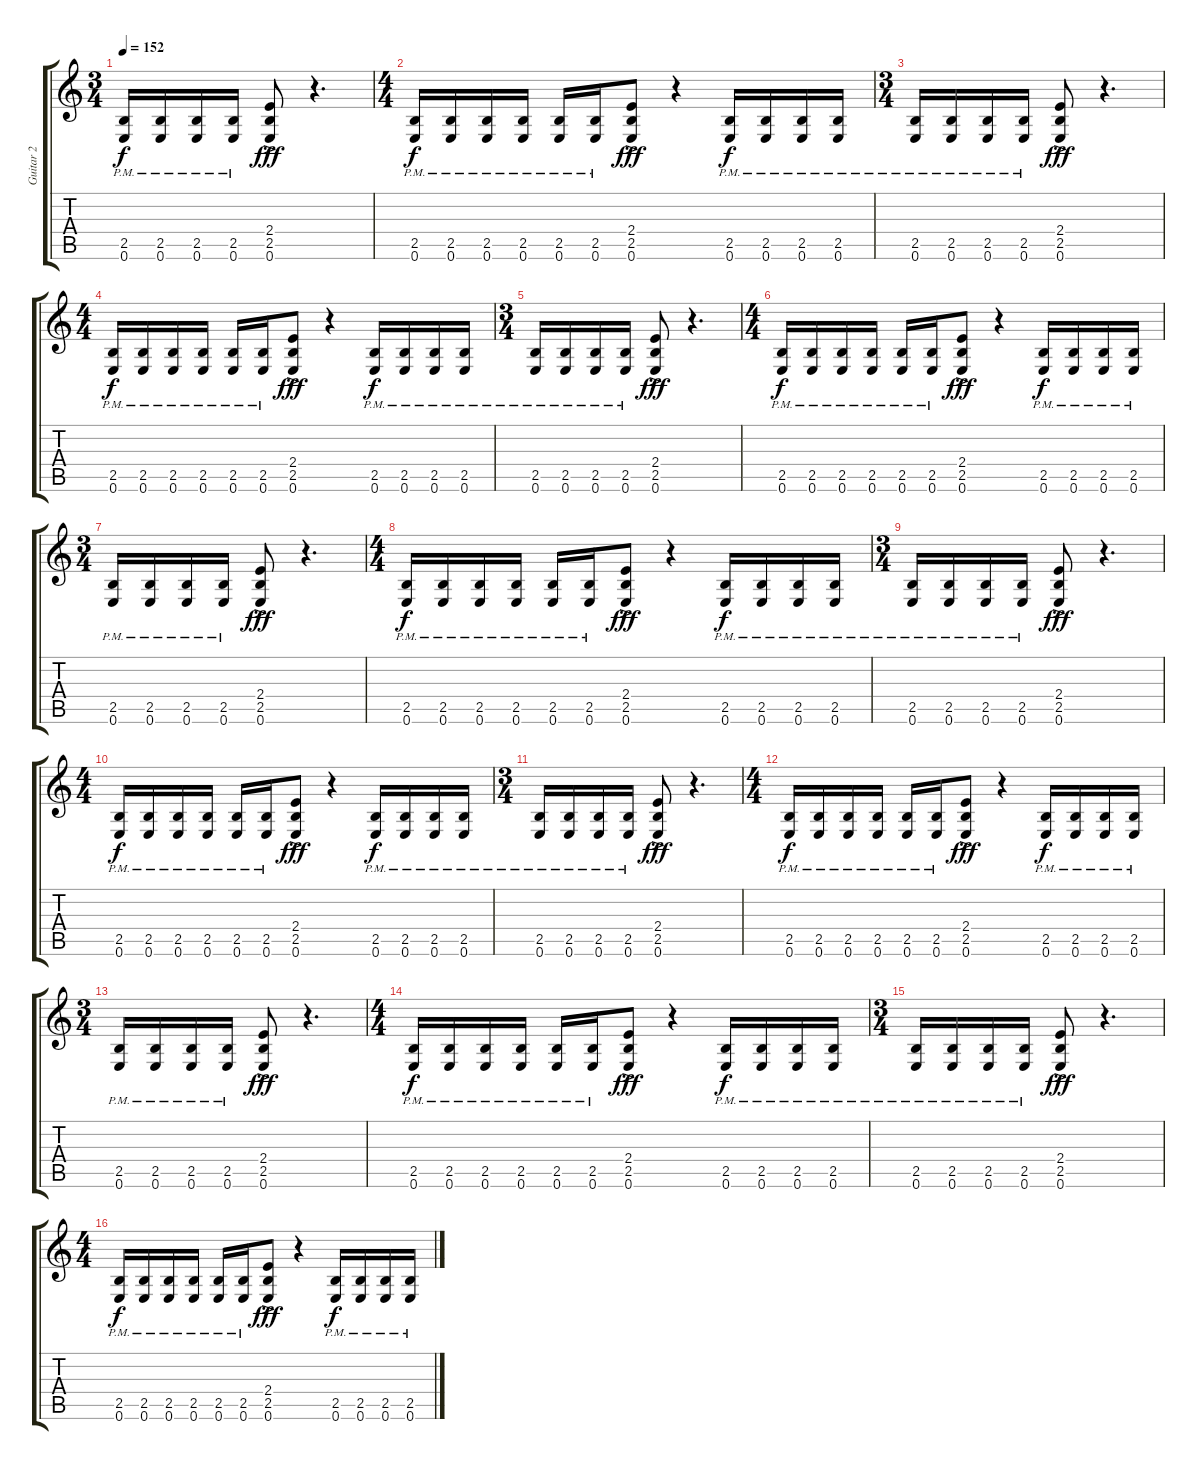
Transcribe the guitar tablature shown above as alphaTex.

\track ("Guitar 2" "Guitar 2") {instrument distortionguitar}
\staff {score tabs}
\tuning (E4 B3 G3 D3 A2 E2) {hide}
\ts (3 4)
\tempo 152
\clef g2
\ks c
(2.5{pm} 0.6{pm}).16{dy f} (2.5{pm} 0.6{pm}).16 (2.5{pm} 0.6{pm}).16 (2.5{pm} 0.6{pm}).16 (2.4{ac} 2.5{ac} 0.6{ac}).8{dy fff} r.4{d} |
\ts (4 4)
(2.5{pm} 0.6{pm}).16{dy f} (2.5{pm} 0.6{pm}).16 (2.5{pm} 0.6{pm}).16 (2.5{pm} 0.6{pm}).16 (2.5{pm} 0.6{pm}).16 (2.5{pm} 0.6{pm}).16 (2.4{ac} 2.5{ac} 0.6{ac}).8{dy fff} r.4 (2.5{pm} 0.6{pm}).16{dy f} (2.5{pm} 0.6{pm}).16 (2.5{pm} 0.6{pm}).16 (2.5{pm} 0.6{pm}).16 |
\ts (3 4)
(2.5{pm} 0.6{pm}).16 (2.5{pm} 0.6{pm}).16 (2.5{pm} 0.6{pm}).16 (2.5{pm} 0.6{pm}).16 (2.4{ac} 2.5{ac} 0.6{ac}).8{dy fff} r.4{d} |
\ts (4 4)
(2.5{pm} 0.6{pm}).16{dy f} (2.5{pm} 0.6{pm}).16 (2.5{pm} 0.6{pm}).16 (2.5{pm} 0.6{pm}).16 (2.5{pm} 0.6{pm}).16 (2.5{pm} 0.6{pm}).16 (2.4{ac} 2.5{ac} 0.6{ac}).8{dy fff} r.4 (2.5{pm} 0.6{pm}).16{dy f} (2.5{pm} 0.6{pm}).16 (2.5{pm} 0.6{pm}).16 (2.5{pm} 0.6{pm}).16 |
\ts (3 4)
(2.5{pm} 0.6{pm}).16 (2.5{pm} 0.6{pm}).16 (2.5{pm} 0.6{pm}).16 (2.5{pm} 0.6{pm}).16 (2.4{ac} 2.5{ac} 0.6{ac}).8{dy fff} r.4{d} |
\ts (4 4)
(2.5{pm} 0.6{pm}).16{dy f} (2.5{pm} 0.6{pm}).16 (2.5{pm} 0.6{pm}).16 (2.5{pm} 0.6{pm}).16 (2.5{pm} 0.6{pm}).16 (2.5{pm} 0.6{pm}).16 (2.4{ac} 2.5{ac} 0.6{ac}).8{dy fff} r.4 (2.5{pm} 0.6{pm}).16{dy f} (2.5{pm} 0.6{pm}).16 (2.5{pm} 0.6{pm}).16 (2.5{pm} 0.6{pm}).16 |
\ts (3 4)
(2.5{pm} 0.6{pm}).16 (2.5{pm} 0.6{pm}).16 (2.5{pm} 0.6{pm}).16 (2.5{pm} 0.6{pm}).16 (2.4{ac} 2.5{ac} 0.6{ac}).8{dy fff} r.4{d} |
\ts (4 4)
(2.5{pm} 0.6{pm}).16{dy f} (2.5{pm} 0.6{pm}).16 (2.5{pm} 0.6{pm}).16 (2.5{pm} 0.6{pm}).16 (2.5{pm} 0.6{pm}).16 (2.5{pm} 0.6{pm}).16 (2.4{ac} 2.5{ac} 0.6{ac}).8{dy fff} r.4 (2.5{pm} 0.6{pm}).16{dy f} (2.5{pm} 0.6{pm}).16 (2.5{pm} 0.6{pm}).16 (2.5{pm} 0.6{pm}).16 |
\ts (3 4)
(2.5{pm} 0.6{pm}).16 (2.5{pm} 0.6{pm}).16 (2.5{pm} 0.6{pm}).16 (2.5{pm} 0.6{pm}).16 (2.4{ac} 2.5{ac} 0.6{ac}).8{dy fff} r.4{d} |
\ts (4 4)
(2.5{pm} 0.6{pm}).16{dy f} (2.5{pm} 0.6{pm}).16 (2.5{pm} 0.6{pm}).16 (2.5{pm} 0.6{pm}).16 (2.5{pm} 0.6{pm}).16 (2.5{pm} 0.6{pm}).16 (2.4{ac} 2.5{ac} 0.6{ac}).8{dy fff} r.4 (2.5{pm} 0.6{pm}).16{dy f} (2.5{pm} 0.6{pm}).16 (2.5{pm} 0.6{pm}).16 (2.5{pm} 0.6{pm}).16 |
\ts (3 4)
(2.5{pm} 0.6{pm}).16 (2.5{pm} 0.6{pm}).16 (2.5{pm} 0.6{pm}).16 (2.5{pm} 0.6{pm}).16 (2.4{ac} 2.5{ac} 0.6{ac}).8{dy fff} r.4{d} |
\ts (4 4)
(2.5{pm} 0.6{pm}).16{dy f} (2.5{pm} 0.6{pm}).16 (2.5{pm} 0.6{pm}).16 (2.5{pm} 0.6{pm}).16 (2.5{pm} 0.6{pm}).16 (2.5{pm} 0.6{pm}).16 (2.4{ac} 2.5{ac} 0.6{ac}).8{dy fff} r.4 (2.5{pm} 0.6{pm}).16{dy f} (2.5{pm} 0.6{pm}).16 (2.5{pm} 0.6{pm}).16 (2.5{pm} 0.6{pm}).16 |
\ts (3 4)
(2.5{pm} 0.6{pm}).16 (2.5{pm} 0.6{pm}).16 (2.5{pm} 0.6{pm}).16 (2.5{pm} 0.6{pm}).16 (2.4{ac} 2.5{ac} 0.6{ac}).8{dy fff} r.4{d} |
\ts (4 4)
(2.5{pm} 0.6{pm}).16{dy f} (2.5{pm} 0.6{pm}).16 (2.5{pm} 0.6{pm}).16 (2.5{pm} 0.6{pm}).16 (2.5{pm} 0.6{pm}).16 (2.5{pm} 0.6{pm}).16 (2.4{ac} 2.5{ac} 0.6{ac}).8{dy fff} r.4 (2.5{pm} 0.6{pm}).16{dy f} (2.5{pm} 0.6{pm}).16 (2.5{pm} 0.6{pm}).16 (2.5{pm} 0.6{pm}).16 |
\ts (3 4)
(2.5{pm} 0.6{pm}).16 (2.5{pm} 0.6{pm}).16 (2.5{pm} 0.6{pm}).16 (2.5{pm} 0.6{pm}).16 (2.4{ac} 2.5{ac} 0.6{ac}).8{dy fff} r.4{d} |
\ts (4 4)
(2.5{pm} 0.6{pm}).16{dy f} (2.5{pm} 0.6{pm}).16 (2.5{pm} 0.6{pm}).16 (2.5{pm} 0.6{pm}).16 (2.5{pm} 0.6{pm}).16 (2.5{pm} 0.6{pm}).16 (2.4{ac} 2.5{ac} 0.6{ac}).8{dy fff} r.4 (2.5{pm} 0.6{pm}).16{dy f} (2.5{pm} 0.6{pm}).16 (2.5{pm} 0.6{pm}).16 (2.5{pm} 0.6{pm}).16
